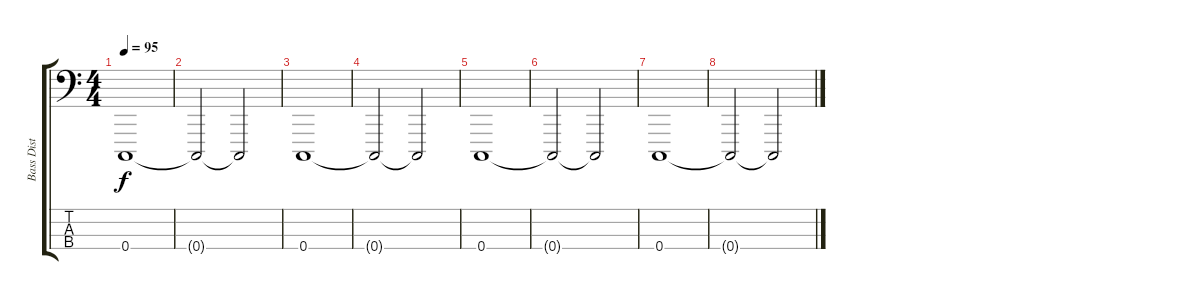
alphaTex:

\track ("Bass Dist" "Bass Dist") {instrument lead8bassandlead}
\staff {score tabs}
\tuning (F2 C2 G1 C1) {hide}
\ts (4 4)
\tempo 95
\clef f4
\ks c
0.4.1{dy f instrument lead8bassandlead} |
0.4{t}.2 0.4{t}.2 |
0.4.1 |
0.4{t}.2 0.4{t}.2 |
0.4.1 |
0.4{t}.2 0.4{t}.2 |
0.4.1 |
0.4{t}.2 0.4{t}.2
